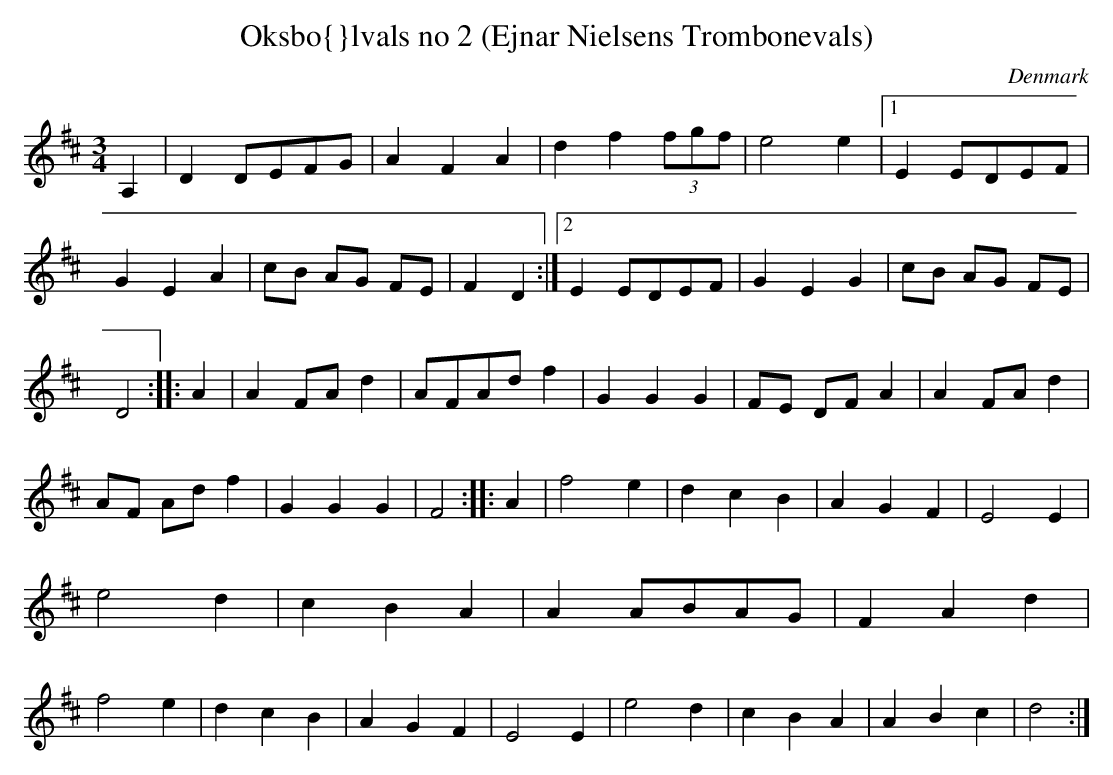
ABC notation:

X:1
T:Oksb\o{}lvals no 2 (Ejnar Nielsens Trombonevals)
O:Denmark
M:3/4
K:D
A,2 |\
D2 DEFG | A2 F2A2 | d2 f2(3fgf | e4e2 |1 \
E2EDEF | G2E2A2 | cB AG FE | F2D2 :|2 \
E2EDEF | G2E2G2 | cB AG FE | D4 :: A2 | \
A2FA d2 | AFAd f2 | G2G2G2 | FE DF A2 |\
A2FA d2 | AF Ad f2 | G2G2G2 | F4 :: A2 |\
f4 e2 | d2c2B2 | A2G2F2 | E4E2 |\
e4d2 | c2B2A2 | A2 ABAG | F2A2d2 |\
f4 e2 | d2 c2 B2 | A2 G2F2 | E4 E2 |\
e4d2 | c2B2A2 | A2B2c2 | d4 :|
